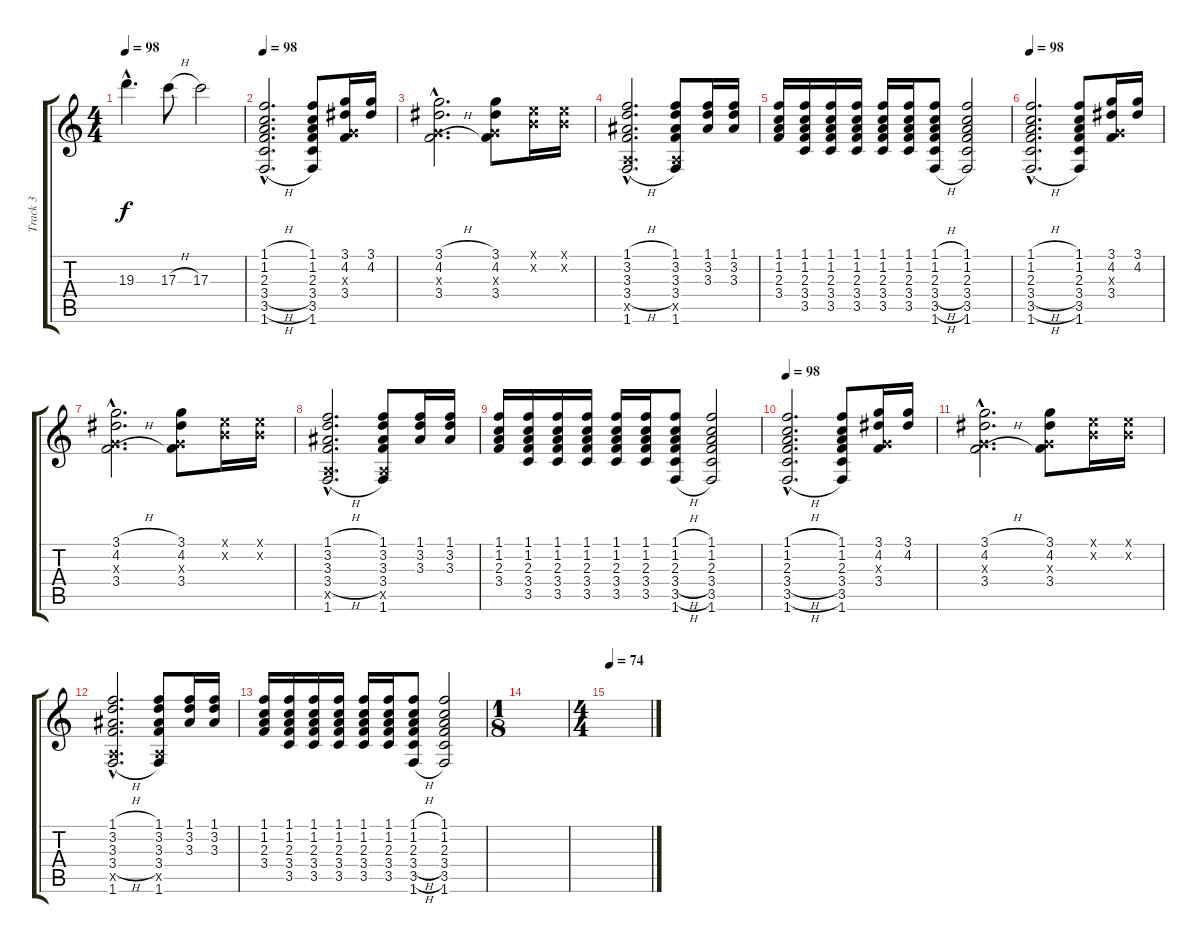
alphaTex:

\track ("Track 3" "Track 3") {instrument overdrivenguitar}
\staff {score tabs}
\tuning (E4 B3 G3 D3 A2 E2) {hide}
\ts (4 4)
\tempo 98
\clef g2
\ks c
19.3{hac}.4{d dy f} 17.3{h}.8 17.3.2 |
\tempo 98
(1.1{h hac} 1.2{h hac} 2.3{h hac} 3.4{h hac} 3.5{h hac} 1.6{h hac}).2{d} (1.1 1.2 2.3 3.4 3.5 1.6).8 (3.1 4.2 0.3{x} 3.4).16 (3.1 4.2).16 |
(3.1{h hac} 4.2{h hac} 0.3{hac x} 3.4{h hac}).2{d} (3.1 4.2 0.3{x} 3.4).8 (0.1{x} 0.2{x}).16 (0.1{x} 0.2{x}).16 |
(1.1{h hac} 3.2{h hac} 3.3{h hac} 3.4{h hac} 0.5{hac x} 1.6{h hac}).2{d} (1.1 3.2 3.3 3.4 0.5{x} 1.6).8 (1.1 3.2 3.3).16 (1.1 3.2 3.3).16 |
(1.1 1.2 2.3 3.4).16 (1.1 1.2 2.3 3.4 3.5).16 (1.1 1.2 2.3 3.4 3.5).16 (1.1 1.2 2.3 3.4 3.5).16 (1.1 1.2 2.3 3.4 3.5).16 (1.1 1.2 2.3 3.4 3.5).16 (1.1{h} 1.2{h} 2.3{h} 3.4{h} 3.5{h} 1.6{h}).8 (1.1 1.2 2.3 3.4 3.5 1.6).2 |
\tempo 98
(1.1{h hac} 1.2{h hac} 2.3{h hac} 3.4{h hac} 3.5{h hac} 1.6{h hac}).2{d} (1.1 1.2 2.3 3.4 3.5 1.6).8 (3.1 4.2 0.3{x} 3.4).16 (3.1 4.2).16 |
(3.1{h hac} 4.2{h hac} 0.3{hac x} 3.4{h hac}).2{d} (3.1 4.2 0.3{x} 3.4).8 (0.1{x} 0.2{x}).16 (0.1{x} 0.2{x}).16 |
(1.1{h hac} 3.2{h hac} 3.3{h hac} 3.4{h hac} 0.5{hac x} 1.6{h hac}).2{d} (1.1 3.2 3.3 3.4 0.5{x} 1.6).8 (1.1 3.2 3.3).16 (1.1 3.2 3.3).16 |
(1.1 1.2 2.3 3.4).16 (1.1 1.2 2.3 3.4 3.5).16 (1.1 1.2 2.3 3.4 3.5).16 (1.1 1.2 2.3 3.4 3.5).16 (1.1 1.2 2.3 3.4 3.5).16 (1.1 1.2 2.3 3.4 3.5).16 (1.1{h} 1.2{h} 2.3{h} 3.4{h} 3.5{h} 1.6{h}).8 (1.1 1.2 2.3 3.4 3.5 1.6).2 |
\tempo 98
(1.1{h hac} 1.2{h hac} 2.3{h hac} 3.4{h hac} 3.5{h hac} 1.6{h hac}).2{d} (1.1 1.2 2.3 3.4 3.5 1.6).8 (3.1 4.2 0.3{x} 3.4).16 (3.1 4.2).16 |
(3.1{h hac} 4.2{h hac} 0.3{hac x} 3.4{h hac}).2{d} (3.1 4.2 0.3{x} 3.4).8 (0.1{x} 0.2{x}).16 (0.1{x} 0.2{x}).16 |
(1.1{h hac} 3.2{h hac} 3.3{h hac} 3.4{h hac} 0.5{hac x} 1.6{h hac}).2{d} (1.1 3.2 3.3 3.4 0.5{x} 1.6).8 (1.1 3.2 3.3).16 (1.1 3.2 3.3).16 |
(1.1 1.2 2.3 3.4).16 (1.1 1.2 2.3 3.4 3.5).16 (1.1 1.2 2.3 3.4 3.5).16 (1.1 1.2 2.3 3.4 3.5).16 (1.1 1.2 2.3 3.4 3.5).16 (1.1 1.2 2.3 3.4 3.5).16 (1.1{h} 1.2{h} 2.3{h} 3.4{h} 3.5{h} 1.6{h}).8 (1.1 1.2 2.3 3.4 3.5 1.6).2 |
\ts (1 8)
|
\ts (4 4)
\tempo 74
